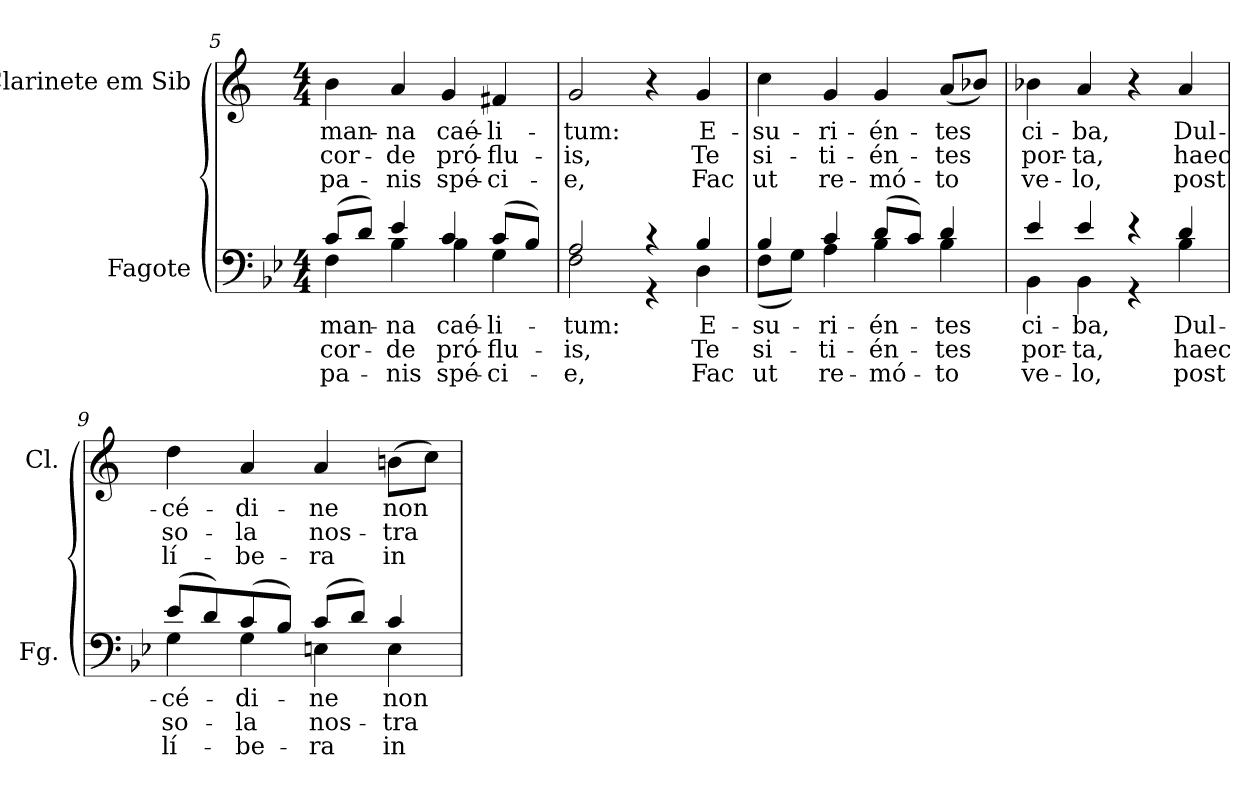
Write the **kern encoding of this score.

**kern	**text	**text	**text	**kern	**text	**text	**text
*part2	*part2	*part2	*part2	*part1	*part1	*part1	*part1
*staff2	*staff2	*staff2	*staff2	*staff1	*staff1	*staff1	*staff1
*I"Fagote	*	*	*	*I"Clarinete em Sib	*	*	*
*I'Fg.	*	*	*	*I'Cl.	*	*	*
!!LO:LB:g=z
*clefF4	*	*	*	*clefG2	*	*	*
*	*	*	*	*ITrd1c2	*	*	*
*k[b-e-]	*	*	*	*k[b-e-]	*	*	*
*B-:	*	*	*	*B-:	*	*	*
*M4/4	*	*	*	*M4/4	*	*	*
=5	=5	=5	=5	=5	=5	=5	=5
!	!LO:LY:b:color=#000000	!LO:LY:b:color=#000000	!LO:LY:b:color=#000000	!	!	!	!
*^	*	*	*	*	*	*	*
!	!	!	!	!	!	!LO:LY:b:color=#000000	!LO:LY:b:color=#000000	!LO:LY:b:color=#000000
(8ci/L	4Fi\	man-	cor-	pa-	4ai\	man-	cor-	pa-
8di/J)	.	.	.	.	.	.	.	.
!	!	!LO:LY:b:color=#000000	!LO:LY:b:color=#000000	!LO:LY:b:color=#000000	!	!	!	!
!	!	!	!	!	!	!LO:LY:b:color=#000000	!LO:LY:b:color=#000000	!LO:LY:b:color=#000000
4e-i/	4B-i\	-na	-de	-nis	4gi/	-na	-de	-nis
!	!	!LO:LY:b:color=#000000	!LO:LY:b:color=#000000	!LO:LY:b:color=#000000	!	!	!	!
!	!	!	!	!	!	!LO:LY:b:color=#000000	!LO:LY:b:color=#000000	!LO:LY:b:color=#000000
4ci/	4B-i\	caé-	pró-	spé-	4fi/	caé-	pró-	spé-
!	!	!LO:LY:b:color=#000000	!LO:LY:b:color=#000000	!LO:LY:b:color=#000000	!	!	!	!
!	!	!	!	!	!	!LO:LY:b:color=#000000	!LO:LY:b:color=#000000	!LO:LY:b:color=#000000
(8ci/L	4Gi\	-li-	-flu-	-ci-	4eni/	-li-	-flu-	-ci-
8B-i/J)	.	.	.	.	.	.	.	.
=6	=6	=6	=6	=6	=6	=6	=6	=6
!	!	!LO:LY:b:color=#000000	!LO:LY:b:color=#000000	!LO:LY:b:color=#000000	!	!	!	!
!	!	!	!	!	!	!LO:LY:b:color=#000000	!LO:LY:b:color=#000000	!LO:LY:b:color=#000000
2Ai/	2Fi\	-tum:	-is,	-e,	2fi/	-tum:	-is,	-e,
4r	4r	.	.	.	4r	.	.	.
!	!	!LO:LY:b:color=#000000	!LO:LY:b:color=#000000	!LO:LY:b:color=#000000	!	!	!	!
!	!	!	!	!	!	!LO:LY:b:color=#000000	!LO:LY:b:color=#000000	!LO:LY:b:color=#000000
4B-i/	4Di\	E-	Te	Fac	4fi/	E-	Te	Fac
=7	=7	=7	=7	=7	=7	=7	=7	=7
!	!	!LO:LY:b:color=#000000	!LO:LY:b:color=#000000	!LO:LY:b:color=#000000	!	!	!	!
!	!	!	!	!	!	!LO:LY:b:color=#000000	!LO:LY:b:color=#000000	!LO:LY:b:color=#000000
4B-i/	(8Fi\L	-su-	si-	ut	4b-i\	-su-	si-	ut
.	8Gi\J)	.	.	.	.	.	.	.
!	!	!LO:LY:b:color=#000000	!LO:LY:b:color=#000000	!LO:LY:b:color=#000000	!	!	!	!
!	!	!	!	!	!	!LO:LY:b:color=#000000	!LO:LY:b:color=#000000	!LO:LY:b:color=#000000
4ci/	4Ai\	-ri-	-ti-	re-	4fi/	-ri-	-ti-	re-
!	!	!LO:LY:b:color=#000000	!LO:LY:b:color=#000000	!LO:LY:b:color=#000000	!	!	!	!
!	!	!	!	!	!	!LO:LY:b:color=#000000	!LO:LY:b:color=#000000	!LO:LY:b:color=#000000
(8di/L	4B-i\	-én-	-én-	-mó-	4fi/	-én-	-én-	-mó-
8ci/J)	.	.	.	.	.	.	.	.
!	!	!LO:LY:b:color=#000000	!LO:LY:b:color=#000000	!LO:LY:b:color=#000000	!	!	!	!
!	!	!	!	!	!	!LO:LY:b:color=#000000	!LO:LY:b:color=#000000	!LO:LY:b:color=#000000
4di/	4B-i\	-tes	-tes	-to	(8gi/L	-tes	-tes	-to
.	.	.	.	.	8a-Xi/J)	.	.	.
=8	=8	=8	=8	=8	=8	=8	=8	=8
!	!	!LO:LY:b:color=#000000	!LO:LY:b:color=#000000	!LO:LY:b:color=#000000	!	!	!	!
!	!	!	!	!	!	!LO:LY:b:color=#000000	!LO:LY:b:color=#000000	!LO:LY:b:color=#000000
4e-i/	4BB-i\	ci-	por-	ve-	4a-Xi\	ci-	por-	ve-
!	!	!LO:LY:b:color=#000000	!LO:LY:b:color=#000000	!LO:LY:b:color=#000000	!	!	!	!
!	!	!	!	!	!	!LO:LY:b:color=#000000	!LO:LY:b:color=#000000	!LO:LY:b:color=#000000
4e-i/	4BB-i\	-ba,	-ta,	-lo,	4gi/	-ba,	-ta,	-lo,
4r	4r	.	.	.	4r	.	.	.
!	!	!LO:LY:b:color=#000000	!LO:LY:b:color=#000000	!LO:LY:b:color=#000000	!	!	!	!
!	!	!	!	!	!	!LO:LY:b:color=#000000	!LO:LY:b:color=#000000	!LO:LY:b:color=#000000
4di/	4B-i\	Dul-	haec	post	4gi/	Dul-	haec	post
=9	=9	=9	=9	=9	=9	=9	=9	=9
!	!	!LO:LY:b:color=#000000	!LO:LY:b:color=#000000	!LO:LY:b:color=#000000	!	!	!	!
!	!	!	!	!	!	!LO:LY:b:color=#000000	!LO:LY:b:color=#000000	!LO:LY:b:color=#000000
(8e-i/L	4Gi\	-cé-	so-	lí-	4cci\	-cé-	so-	lí-
8di/)	.	.	.	.	.	.	.	.
!	!	!LO:LY:b:color=#000000	!LO:LY:b:color=#000000	!LO:LY:b:color=#000000	!	!	!	!
!	!	!	!	!	!	!LO:LY:b:color=#000000	!LO:LY:b:color=#000000	!LO:LY:b:color=#000000
(8ci/	4Gi\	-di-	-la	-be-	4gi/	-di-	-la	-be-
8B-i/J)	.	.	.	.	.	.	.	.
!	!	!LO:LY:b:color=#000000	!LO:LY:b:color=#000000	!LO:LY:b:color=#000000	!	!	!	!
!	!	!	!	!	!	!LO:LY:b:color=#000000	!LO:LY:b:color=#000000	!LO:LY:b:color=#000000
(8ci/L	4Eni\	-ne	nos-	-ra	4gi/	-ne	nos-	-ra
8di/J)	.	.	.	.	.	.	.	.
!	!	!LO:LY:b:color=#000000	!LO:LY:b:color=#000000	!LO:LY:b:color=#000000	!	!	!	!
!	!	!	!	!	!	!LO:LY:b:color=#000000	!LO:LY:b:color=#000000	!LO:LY:b:color=#000000
4ci/	4Ei\	non	-tra	in	(8ani\L	non	-tra	in
.	.	.	.	.	8b-i\J)	.	.	.
*v	*v	*	*	*	*	*	*	*
=	=	=	=	=	=	=	=
*-	*-	*-	*-	*-	*-	*-	*-
